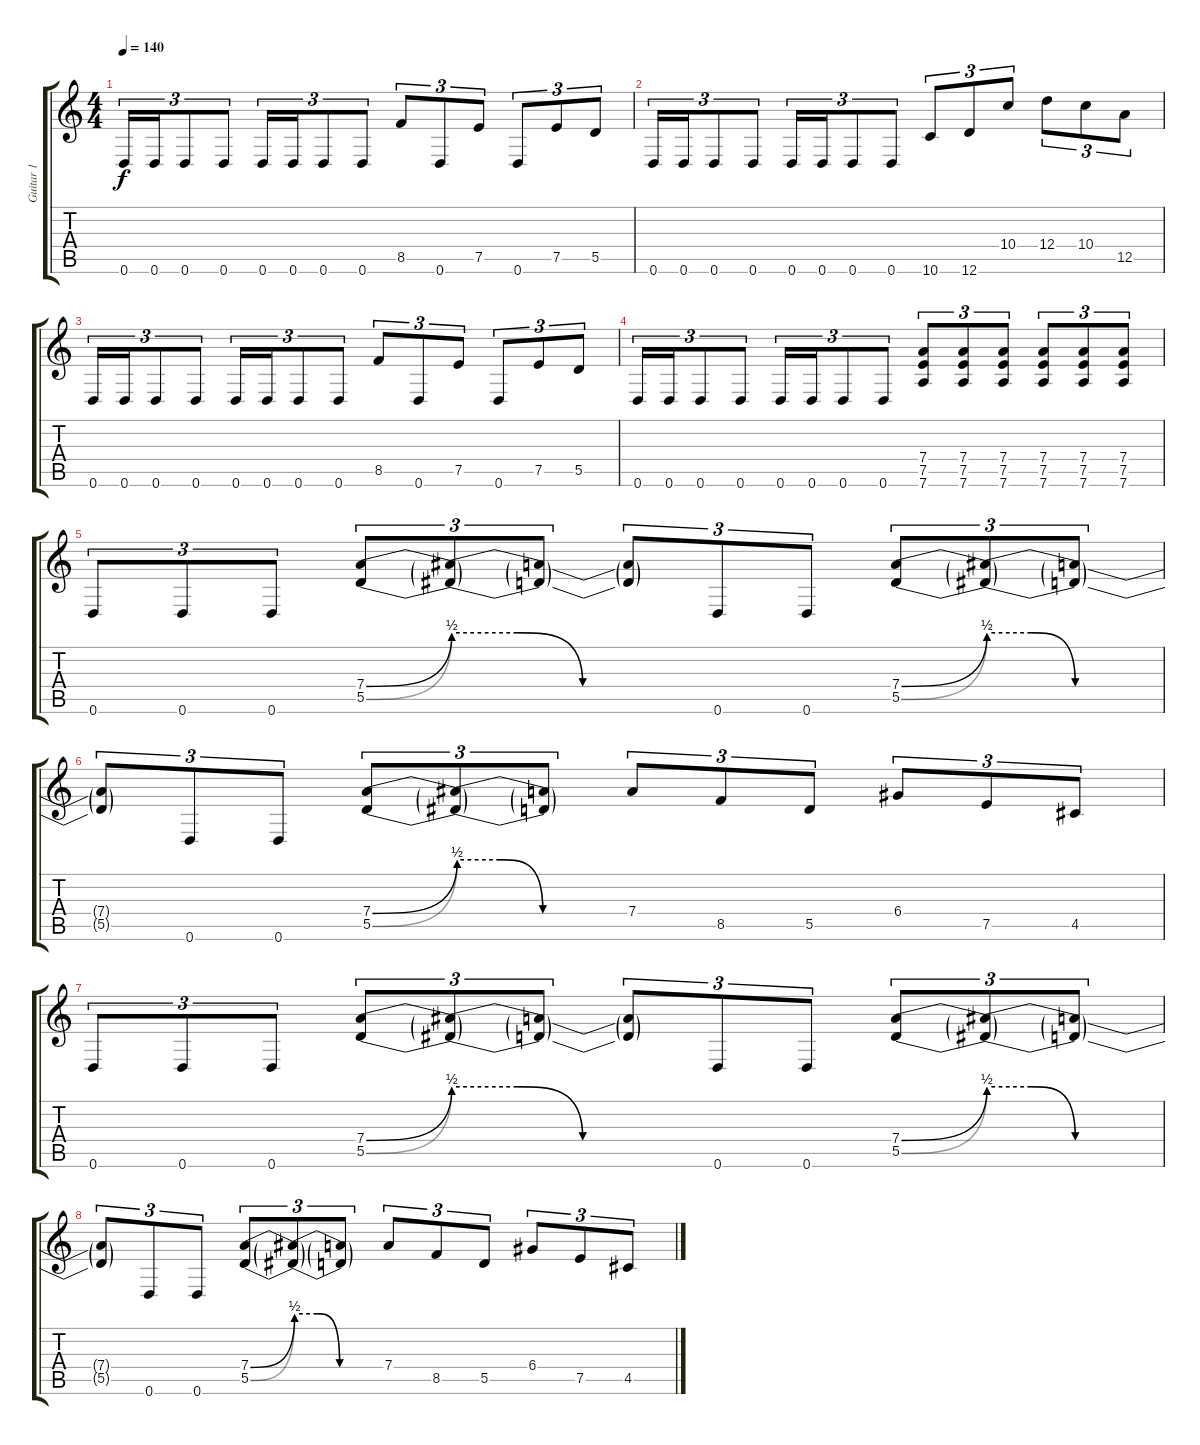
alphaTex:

\track ("Guitar 1" "Guitar 1") {instrument electricguitarclean}
\staff {score tabs}
\tuning (E4 B3 G3 D3 A2 D2) {hide}
\ts (4 4)
\tempo 140
\clef g2
\ks c
0.6.16{tu (3 2) dy f} 0.6.16{tu (3 2)} 0.6.8{tu (3 2)} 0.6.8{tu (3 2)} 0.6.16{tu (3 2)} 0.6.16{tu (3 2)} 0.6.8{tu (3 2)} 0.6.8{tu (3 2)} 8.5.8{tu (3 2)} 0.6.8{tu (3 2)} 7.5.8{tu (3 2)} 0.6.8{tu (3 2)} 7.5.8{tu (3 2)} 5.5.8{tu (3 2)} |
0.6.16{tu (3 2)} 0.6.16{tu (3 2)} 0.6.8{tu (3 2)} 0.6.8{tu (3 2)} 0.6.16{tu (3 2)} 0.6.16{tu (3 2)} 0.6.8{tu (3 2)} 0.6.8{tu (3 2)} 10.6.8{tu (3 2)} 12.6.8{tu (3 2)} 10.4.8{tu (3 2)} 12.4.8{tu (3 2)} 10.4.8{tu (3 2)} 12.5.8{tu (3 2)} |
0.6.16{tu (3 2)} 0.6.16{tu (3 2)} 0.6.8{tu (3 2)} 0.6.8{tu (3 2)} 0.6.16{tu (3 2)} 0.6.16{tu (3 2)} 0.6.8{tu (3 2)} 0.6.8{tu (3 2)} 8.5.8{tu (3 2)} 0.6.8{tu (3 2)} 7.5.8{tu (3 2)} 0.6.8{tu (3 2)} 7.5.8{tu (3 2)} 5.5.8{tu (3 2)} |
0.6.16{tu (3 2)} 0.6.16{tu (3 2)} 0.6.8{tu (3 2)} 0.6.8{tu (3 2)} 0.6.16{tu (3 2)} 0.6.16{tu (3 2)} 0.6.8{tu (3 2)} 0.6.8{tu (3 2)} (7.4 7.5 7.6).8{tu (3 2)} (7.4 7.5 7.6).8{tu (3 2)} (7.4 7.5 7.6).8{tu (3 2)} (7.4 7.5 7.6).8{tu (3 2)} (7.4 7.5 7.6).8{tu (3 2)} (7.4 7.5 7.6).8{tu (3 2)} |
0.6.8{tu (3 2)} 0.6.8{tu (3 2)} 0.6.8{tu (3 2)} (7.4{be (bend 0 0 60 2)} 5.5{be (bend 0 0 60 2)}).8{tu (3 2)} (7.4{be (custom 0 2 15 2 30 0 60 0) t} 5.5{be (custom 0 2 15 2 30 0 60 0) t}).8{tu (3 2)} (7.4{t} 5.5{t}).8{tu (3 2)} (7.4{t} 5.5{t}).8{tu (3 2)} 0.6.8{tu (3 2)} 0.6.8{tu (3 2)} (7.4{be (bend 0 0 60 2)} 5.5{be (bend 0 0 60 2)}).8{tu (3 2)} (7.4{be (custom 0 2 15 2 30 0 60 0) t} 5.5{be (custom 0 2 15 2 30 0 60 0) t}).8{tu (3 2)} (7.4{t} 5.5{t}).8{tu (3 2)} |
(7.4{t} 5.5{t}).8{tu (3 2)} 0.6.8{tu (3 2)} 0.6.8{tu (3 2)} (7.4{be (bend 0 0 60 2)} 5.5{be (bend 0 0 60 2)}).8{tu (3 2)} (7.4{be (custom 0 2 15 2 30 0 60 0) t} 5.5{be (custom 0 2 15 2 30 0 60 0) t}).8{tu (3 2)} (7.4{t} 5.5{t}).8{tu (3 2)} 7.4.8{tu (3 2)} 8.5.8{tu (3 2)} 5.5.8{tu (3 2)} 6.4.8{tu (3 2)} 7.5.8{tu (3 2)} 4.5.8{tu (3 2)} |
0.6.8{tu (3 2)} 0.6.8{tu (3 2)} 0.6.8{tu (3 2)} (7.4{be (bend 0 0 60 2)} 5.5{be (bend 0 0 60 2)}).8{tu (3 2)} (7.4{be (custom 0 2 15 2 30 0 60 0) t} 5.5{be (custom 0 2 15 2 30 0 60 0) t}).8{tu (3 2)} (7.4{t} 5.5{t}).8{tu (3 2)} (7.4{t} 5.5{t}).8{tu (3 2)} 0.6.8{tu (3 2)} 0.6.8{tu (3 2)} (7.4{be (bend 0 0 60 2)} 5.5{be (bend 0 0 60 2)}).8{tu (3 2)} (7.4{be (custom 0 2 15 2 30 0 60 0) t} 5.5{be (custom 0 2 15 2 30 0 60 0) t}).8{tu (3 2)} (7.4{t} 5.5{t}).8{tu (3 2)} |
(7.4{t} 5.5{t}).8{tu (3 2)} 0.6.8{tu (3 2)} 0.6.8{tu (3 2)} (7.4{be (bend 0 0 60 2)} 5.5{be (bend 0 0 60 2)}).8{tu (3 2)} (7.4{be (custom 0 2 15 2 30 0 60 0) t} 5.5{be (custom 0 2 15 2 30 0 60 0) t}).8{tu (3 2)} (7.4{t} 5.5{t}).8{tu (3 2)} 7.4.8{tu (3 2)} 8.5.8{tu (3 2)} 5.5.8{tu (3 2)} 6.4.8{tu (3 2)} 7.5.8{tu (3 2)} 4.5.8{tu (3 2)}
